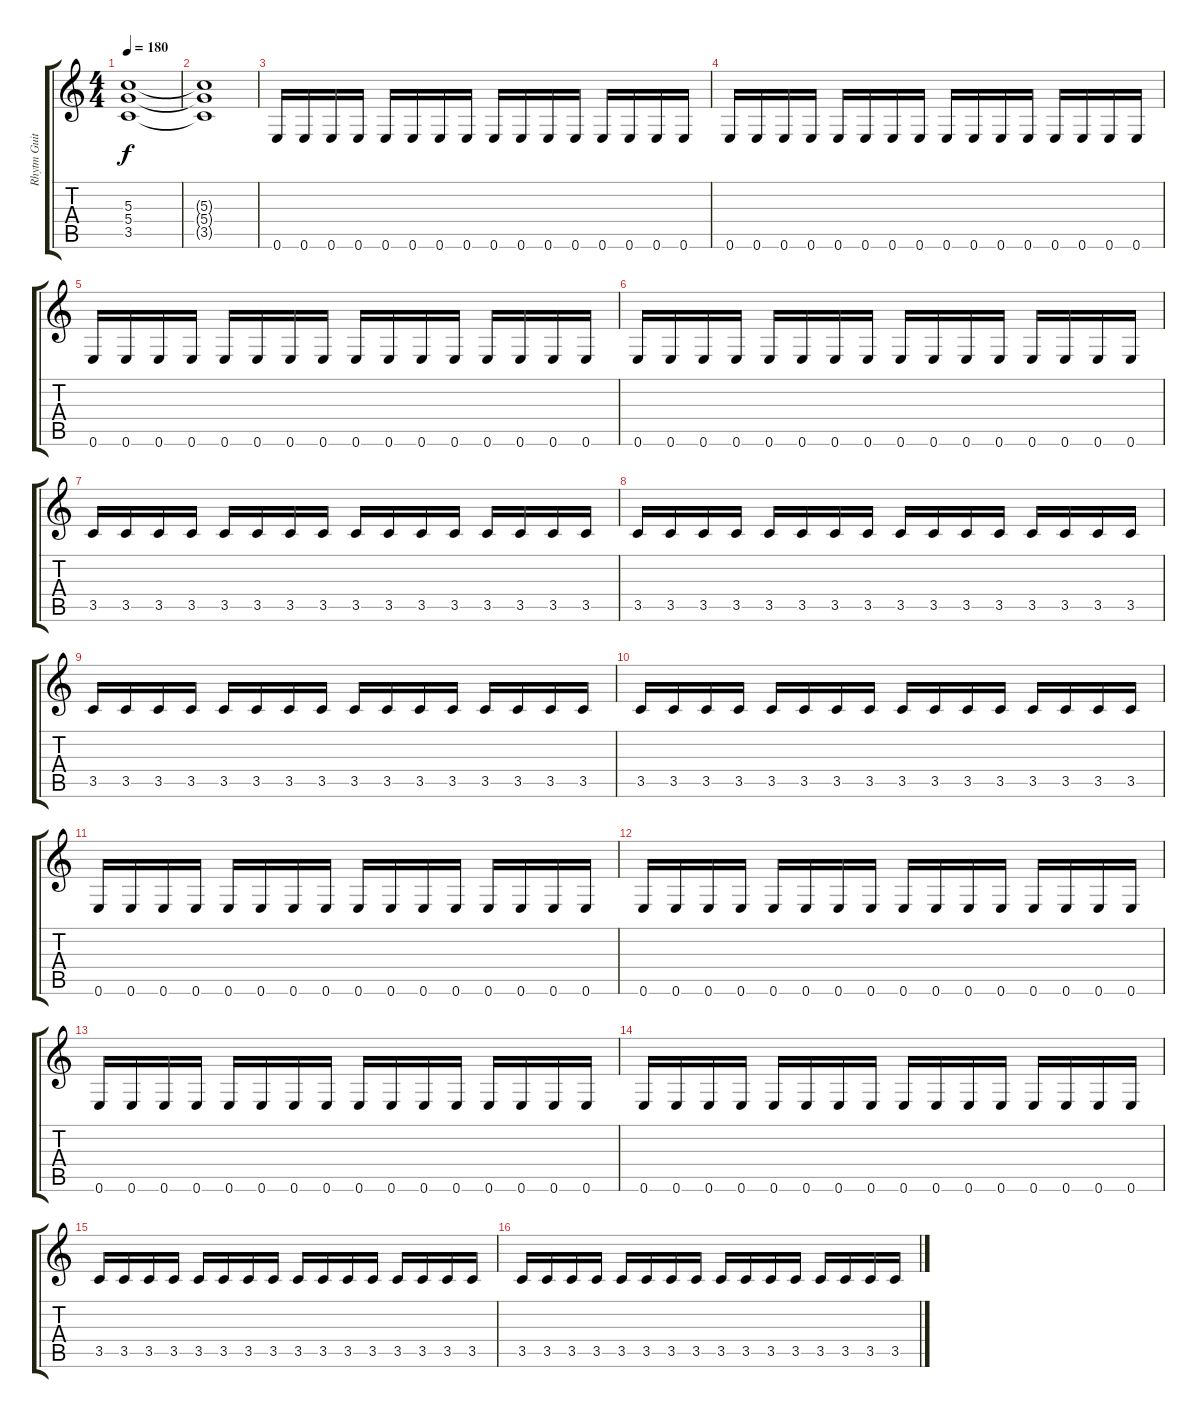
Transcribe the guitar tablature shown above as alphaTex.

\track ("Rhytm Guitar" "Rhytm Guit") {instrument distortionguitar}
\staff {score tabs}
\tuning (E4 B3 G3 D3 A2 E2) {hide}
\ts (4 4)
\tempo 180
\clef g2
\ks c
(5.3{t} 5.4{t} 3.5{t}).1{dy f} |
(5.3{t} 5.4{t} 3.5{t}).1 |
0.6.16 0.6.16 0.6.16 0.6.16 0.6.16 0.6.16 0.6.16 0.6.16 0.6.16 0.6.16 0.6.16 0.6.16 0.6.16 0.6.16 0.6.16 0.6.16 |
0.6.16 0.6.16 0.6.16 0.6.16 0.6.16 0.6.16 0.6.16 0.6.16 0.6.16 0.6.16 0.6.16 0.6.16 0.6.16 0.6.16 0.6.16 0.6.16 |
0.6.16 0.6.16 0.6.16 0.6.16 0.6.16 0.6.16 0.6.16 0.6.16 0.6.16 0.6.16 0.6.16 0.6.16 0.6.16 0.6.16 0.6.16 0.6.16 |
0.6.16 0.6.16 0.6.16 0.6.16 0.6.16 0.6.16 0.6.16 0.6.16 0.6.16 0.6.16 0.6.16 0.6.16 0.6.16 0.6.16 0.6.16 0.6.16 |
3.5.16 3.5.16 3.5.16 3.5.16 3.5.16 3.5.16 3.5.16 3.5.16 3.5.16 3.5.16 3.5.16 3.5.16 3.5.16 3.5.16 3.5.16 3.5.16 |
3.5.16 3.5.16 3.5.16 3.5.16 3.5.16 3.5.16 3.5.16 3.5.16 3.5.16 3.5.16 3.5.16 3.5.16 3.5.16 3.5.16 3.5.16 3.5.16 |
3.5.16 3.5.16 3.5.16 3.5.16 3.5.16 3.5.16 3.5.16 3.5.16 3.5.16 3.5.16 3.5.16 3.5.16 3.5.16 3.5.16 3.5.16 3.5.16 |
3.5.16 3.5.16 3.5.16 3.5.16 3.5.16 3.5.16 3.5.16 3.5.16 3.5.16 3.5.16 3.5.16 3.5.16 3.5.16 3.5.16 3.5.16 3.5.16 |
0.6.16 0.6.16 0.6.16 0.6.16 0.6.16 0.6.16 0.6.16 0.6.16 0.6.16 0.6.16 0.6.16 0.6.16 0.6.16 0.6.16 0.6.16 0.6.16 |
0.6.16 0.6.16 0.6.16 0.6.16 0.6.16 0.6.16 0.6.16 0.6.16 0.6.16 0.6.16 0.6.16 0.6.16 0.6.16 0.6.16 0.6.16 0.6.16 |
0.6.16 0.6.16 0.6.16 0.6.16 0.6.16 0.6.16 0.6.16 0.6.16 0.6.16 0.6.16 0.6.16 0.6.16 0.6.16 0.6.16 0.6.16 0.6.16 |
0.6.16 0.6.16 0.6.16 0.6.16 0.6.16 0.6.16 0.6.16 0.6.16 0.6.16 0.6.16 0.6.16 0.6.16 0.6.16 0.6.16 0.6.16 0.6.16 |
3.5.16 3.5.16 3.5.16 3.5.16 3.5.16 3.5.16 3.5.16 3.5.16 3.5.16 3.5.16 3.5.16 3.5.16 3.5.16 3.5.16 3.5.16 3.5.16 |
3.5.16 3.5.16 3.5.16 3.5.16 3.5.16 3.5.16 3.5.16 3.5.16 3.5.16 3.5.16 3.5.16 3.5.16 3.5.16 3.5.16 3.5.16 3.5.16
